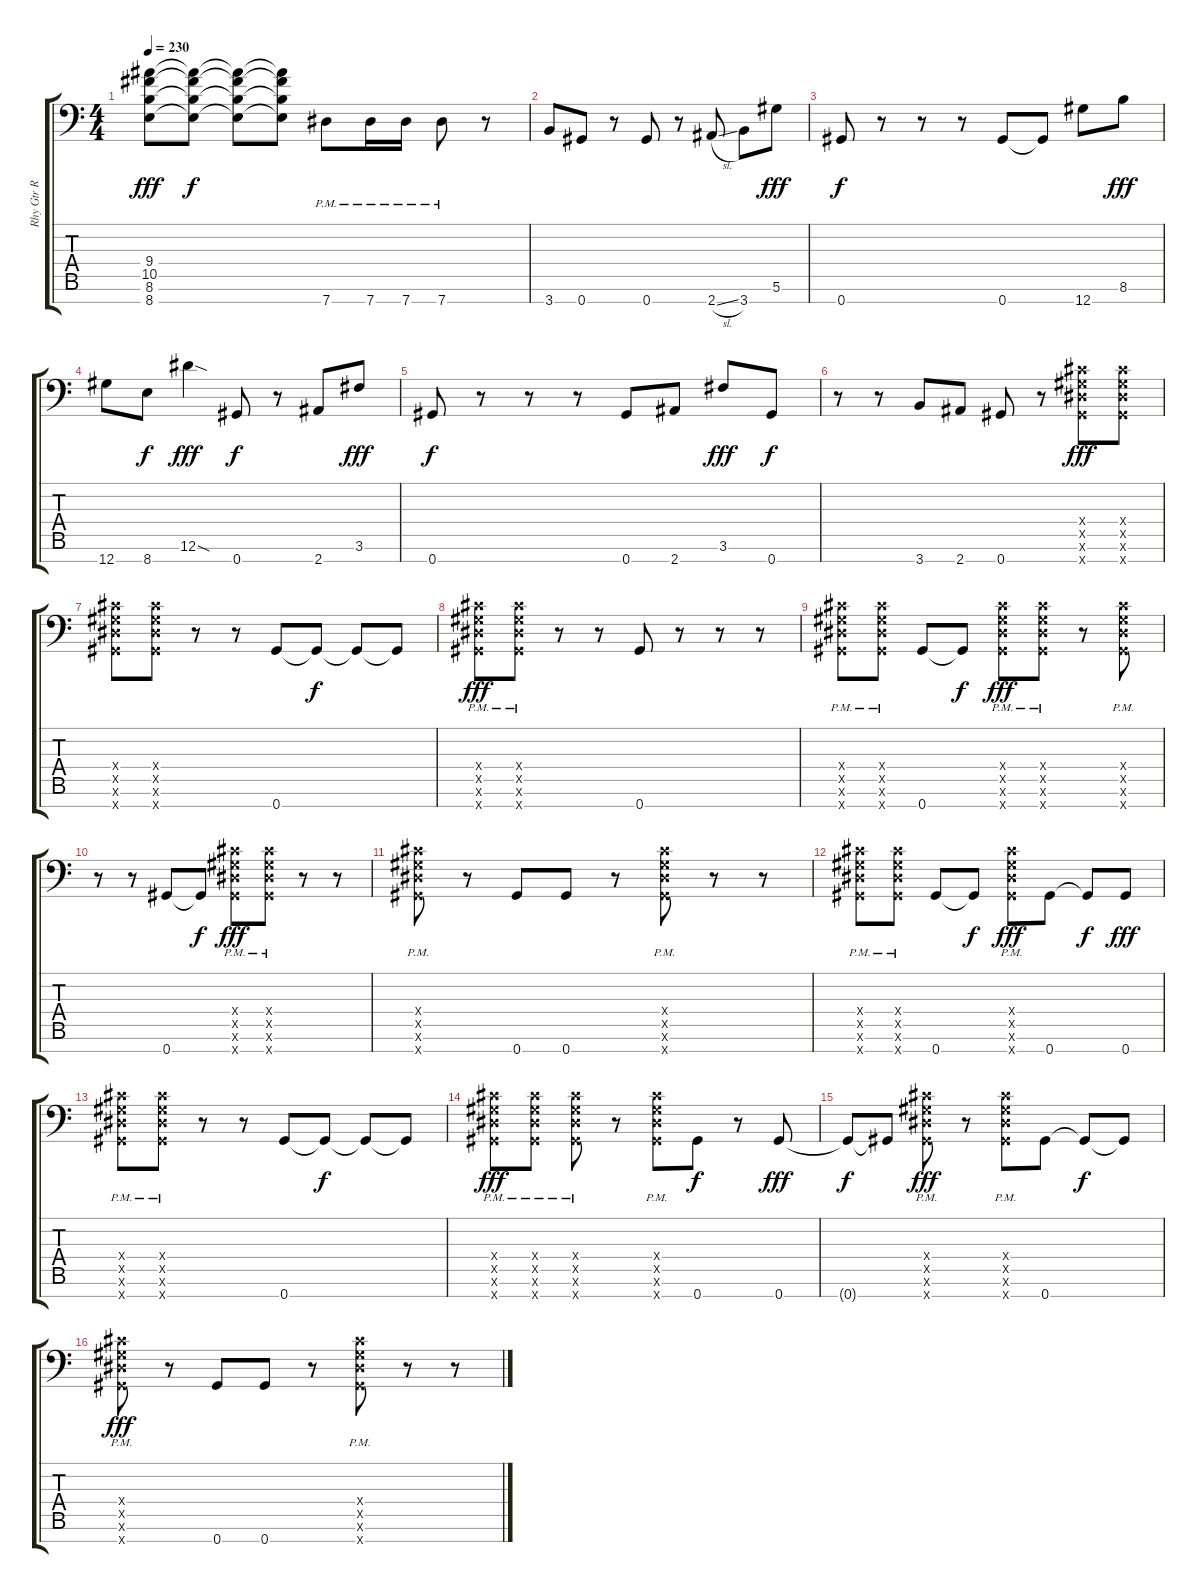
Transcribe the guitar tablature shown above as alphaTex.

\track ("Rhy Gtr R" "Rhy Gtr R") {instrument overdrivenguitar}
\staff {score tabs}
\tuning (Db4 Ab3 Eb3 Db3 Ab2 Eb2 Ab1) {hide}
\ts (4 4)
\tempo 230
\clef f4
\ks c
(9.4 10.5 8.6 8.7).8{dy fff} (9.4{t} 10.5{t} 8.6{t} 8.7{t}).8{dy f} (9.4{t} 10.5{t} 8.6{t} 8.7{t}).8 (9.4{t} 10.5{t} 8.6{t} 8.7{t}).8 7.7{pm}.8 7.7{pm}.16 7.7{pm}.16 7.7{pm}.8 r.8 |
3.7.8 0.7.8 r.8 0.7.8 r.8 2.7{sl}.8 3.7.8 5.6.8{dy fff} |
0.7.8{dy f} r.8 r.8 r.8 0.7.8 0.7{t}.8 12.7.8 8.6.8{dy fff} |
12.7.8 8.7.8{dy f} 12.6{sod}.4{dy fff} 0.7.8{dy f} r.8 2.7.8 3.6.8{dy fff} |
0.7.8{dy f} r.8 r.8 r.8 0.7.8 2.7.8 3.6.8{dy fff} 0.7.8{dy f} |
r.8 r.8 3.7.8 2.7.8 0.7.8 r.8 (0.4{x} 0.5{x} 0.6{x} 0.7{x}).8{dy fff} (0.4{x} 0.5{x} 0.6{x} 0.7{x}).8 |
(0.4{x} 0.5{x} 0.6{x} 0.7{x}).8 (0.4{x} 0.5{x} 0.6{x} 0.7{x}).8 r.8 r.8 0.7.8 0.7{t}.8{dy f} 0.7{t}.8 0.7{t}.8 |
(0.4{x} 0.5{x} 0.6{x} 0.7{pm x}).8{dy fff} (0.4{x} 0.5{x} 0.6{x} 0.7{pm x}).8 r.8 r.8 0.7.8 r.8 r.8 r.8 |
(0.4{x} 0.5{x} 0.6{x} 0.7{pm x}).8 (0.4{x} 0.5{x} 0.6{x} 0.7{pm x}).8 0.7.8 0.7{t}.8{dy f} (0.4{x} 0.5{x} 0.6{x} 0.7{pm x}).8{dy fff} (0.4{x} 0.5{x} 0.6{x} 0.7{pm x}).8 r.8 (0.4{x} 0.5{x} 0.6{x} 0.7{pm x}).8 |
r.8 r.8 0.7.8 0.7{t}.8{dy f} (0.4{x} 0.5{x} 0.6{x} 0.7{pm x}).8{dy fff} (0.4{x} 0.5{x} 0.6{x} 0.7{pm x}).8 r.8 r.8 |
(0.4{x} 0.5{x} 0.6{x} 0.7{pm x}).8 r.8 0.7.8 0.7.8 r.8 (0.4{x} 0.5{x} 0.6{x} 0.7{pm x}).8 r.8 r.8 |
(0.4{x} 0.5{x} 0.6{x} 0.7{pm x}).8 (0.4{x} 0.5{x} 0.6{x} 0.7{pm x}).8 0.7.8 0.7{t}.8{dy f} (0.4{x} 0.5{x} 0.6{x} 0.7{pm x}).8{dy fff} 0.7.8 0.7{t}.8{dy f} 0.7.8{dy fff} |
(0.4{x} 0.5{x} 0.6{x} 0.7{pm x}).8 (0.4{x} 0.5{x} 0.6{x} 0.7{pm x}).8 r.8 r.8 0.7.8 0.7{t}.8{dy f} 0.7{t}.8 0.7{t}.8 |
(0.4{x} 0.5{x} 0.6{x} 0.7{pm x}).8{dy fff} (0.4{x} 0.5{x} 0.6{x} 0.7{pm x}).8 (0.4{x} 0.5{x} 0.6{x} 0.7{pm x}).8 r.8 (0.4{x} 0.5{x} 0.6{x} 0.7{pm x}).8 0.7.8{dy f} r.8 0.7.8{dy fff} |
0.7{t}.8{dy f} 0.7{t}.8 (0.4{x} 0.5{x} 0.6{x} 0.7{pm x}).8{dy fff} r.8 (0.4{x} 0.5{x} 0.6{x} 0.7{pm x}).8 0.7.8 0.7{t}.8{dy f} 0.7{t}.8 |
(0.4{x} 0.5{x} 0.6{x} 0.7{pm x}).8{dy fff} r.8 0.7.8 0.7.8 r.8 (0.4{x} 0.5{x} 0.6{x} 0.7{pm x}).8 r.8 r.8
